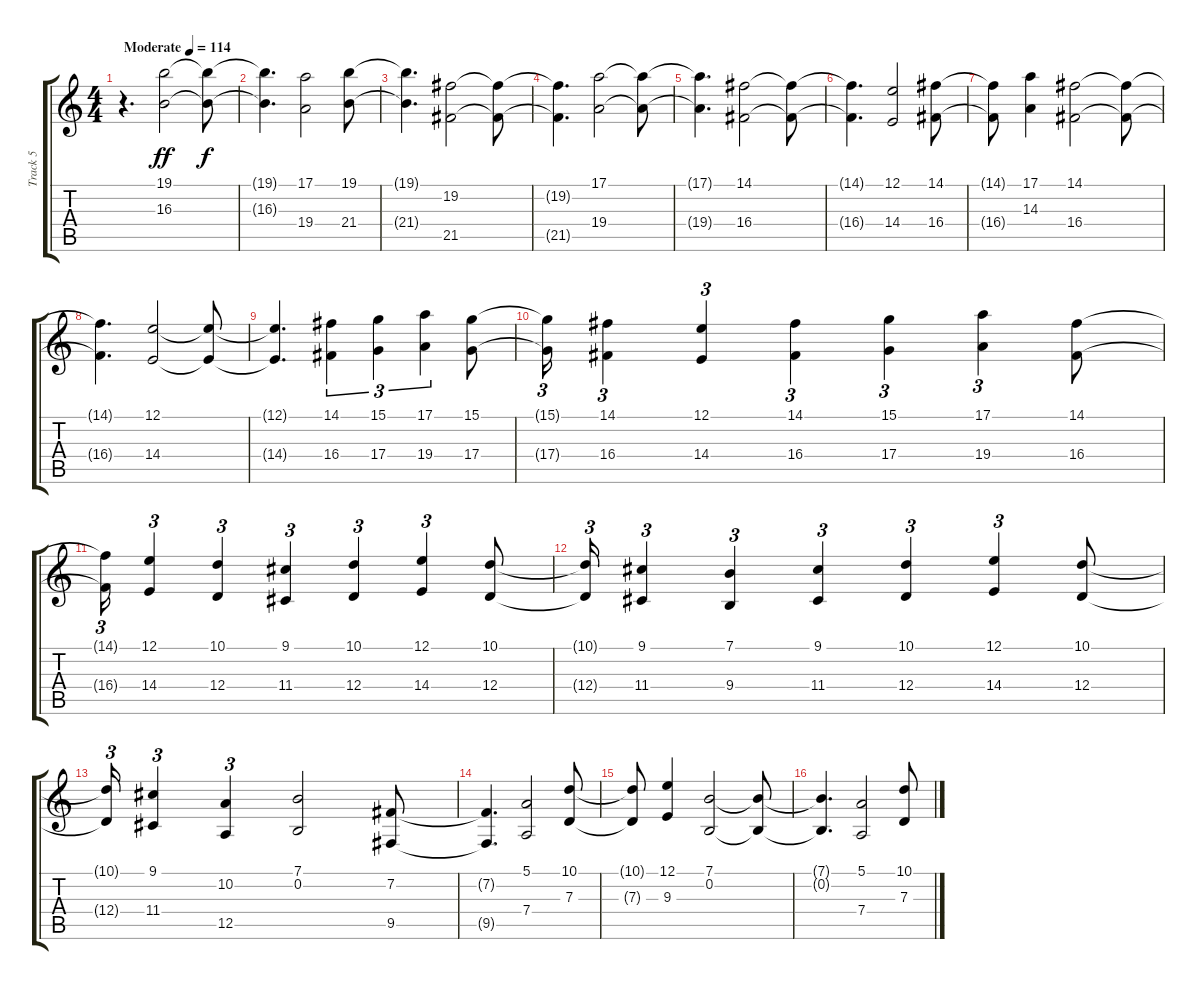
\track ("Track 5" "Track 5") {instrument stringensemble1}
\staff {score tabs}
\tuning (E4 B3 G3 D3 A2 E2) {hide}
\ts (4 4)
\tempo (114 "Moderate")
\clef g2
\ks c
r.4{d dy ff instrument stringensemble1} (19.1 16.3).2 (19.1{t} 16.3{t}).8{dy f} |
(19.1{t} 16.3{t}).4{d} (17.1 19.4).2 (19.1 21.4).8 |
(19.1{t} 21.4{t}).4{d} (19.2 21.5).2 (19.2{t} 21.5{t}).8 |
(19.2{t} 21.5{t}).4{d} (17.1 19.4).2 (17.1{t} 19.4{t}).8 |
(17.1{t} 19.4{t}).4{d} (14.1 16.4).2 (14.1{t} 16.4{t}).8 |
(14.1{t} 16.4{t}).4{d} (12.1 14.4).2 (14.1 16.4).8 |
(14.1{t} 16.4{t}).8 (17.1 14.3).4 (14.1 16.4).2 (14.1{t} 16.4{t}).8 |
(14.1{t} 16.4{t}).4{d} (12.1 14.4).2 (12.1{t} 14.4{t}).8 |
(12.1{t} 14.4{t}).4{d} (14.1 16.4).4{tu (3 2)} (15.1 17.4).4{tu (3 2)} (17.1 19.4).4{tu (3 2)} (15.1 17.4).8 |
(15.1{t} 17.4{t}).16{tu (3 2)} (14.1 16.4).4{tu (3 2)} (12.1 14.4).4{tu (3 2)} (14.1 16.4).4{tu (3 2)} (15.1 17.4).4{tu (3 2)} (17.1 19.4).4{tu (3 2)} (14.1 16.4).8 |
(14.1{t} 16.4{t}).16{tu (3 2)} (12.1 14.4).4{tu (3 2)} (10.1 12.4).4{tu (3 2)} (9.1 11.4).4{tu (3 2)} (10.1 12.4).4{tu (3 2)} (12.1 14.4).4{tu (3 2)} (10.1 12.4).8 |
(10.1{t} 12.4{t}).16{tu (3 2)} (9.1 11.4).4{tu (3 2)} (7.1 9.4).4{tu (3 2)} (9.1 11.4).4{tu (3 2)} (10.1 12.4).4{tu (3 2)} (12.1 14.4).4{tu (3 2)} (10.1 12.4).8 |
(10.1{t} 12.4{t}).16{tu (3 2)} (9.1 11.4).4{tu (3 2)} (10.2 12.5).4{tu (3 2)} (7.1 0.2).2 (7.2 9.5).8 |
(7.2{t} 9.5{t}).4{d} (5.1 7.4).2 (10.1 7.3).8 |
(10.1{t} 7.3{t}).8 (12.1 9.3).4 (7.1 0.2).2 (7.1{t} 0.2{t}).8 |
(7.1{t} 0.2{t}).4{d} (5.1 7.4).2 (10.1 7.3).8
